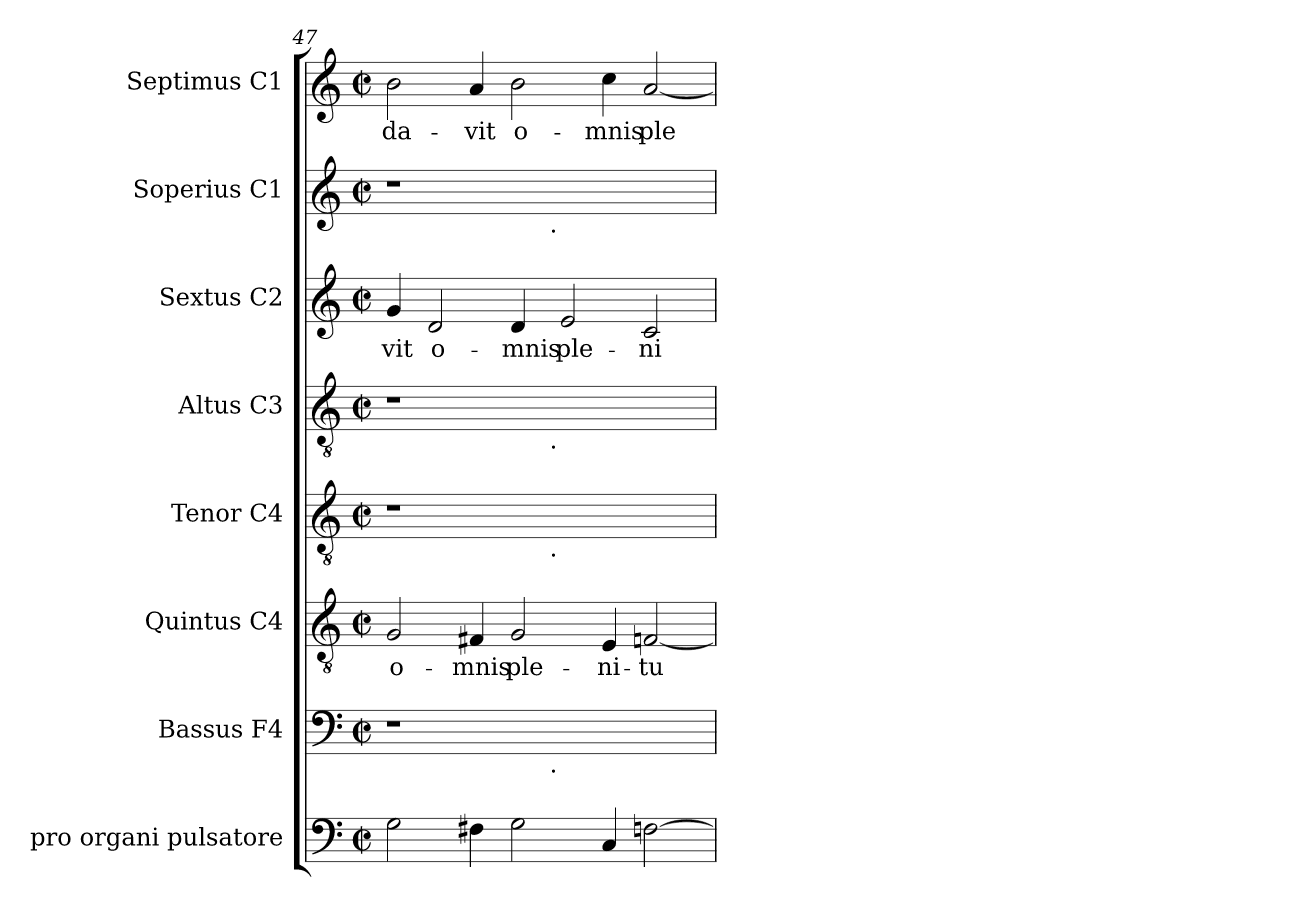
**kern	**text	**kern	**kern	**text	**kern	**kern	**kern	**text	**kern	**kern	**text
*part8	*part8	*part7	*part6	*part6	*part5	*part4	*part3	*part3	*part2	*part1	*part1
*staff8	*staff8	*staff7	*staff6	*staff6	*staff5	*staff4	*staff3	*staff3	*staff2	*staff1	*staff1
*I"pro organi  pulsatore	*	*I"Bassus  F4	*I"Quintus  C4	*	*I"Tenor  C4	*I"Altus  C3	*I"Sextus  C2	*	*I"Soperius  C1	*I"Septimus  C1	*
!!LO:PB:g=z
*clefF4	*	*clefF4	*clefGv2	*	*clefGv2	*clefGv2	*clefG2	*	*clefG2	*clefG2	*
*k[]	*	*k[]	*k[]	*	*k[]	*k[]	*k[]	*	*k[]	*k[]	*
*C:	*	*C:	*C:	*	*C:	*C:	*C:	*	*C:	*C:	*
*M2/2	*	*M2/2	*M2/2	*	*M2/2	*M2/2	*M2/2	*	*M2/2	*M2/2	*
*met(c|)	*	*met(c|)	*met(c|)	*	*met(c|)	*met(c|)	*met(c|)	*	*met(c|)	*met(c|)	*
=47	=47	=47	=47	=47	=47	=47	=47	=47	=47	=47	=47
!	!LO:LY:a:cj	!	!	!LO:LY:b:cj	!	!	!	!LO:LY:b:cj	!	!	!LO:LY:b:rj
*	*	*^	*	*	*^	*^	*	*	*^	*	*
2G\	.	1r	2ryy	2G/	o-	1r	2ryy	1r	2ryy	4g/	-vit	1r	2ryy	2b\	-da-
!	!	!	!	!	!	!	!	!	!	!	!LO:LY:b:cj	!	!	!	!
.	.	.	.	.	.	.	.	.	.	2d/	o-	.	.	.	.
!	!LO:LY:a:cj	!	!	!	!LO:LY:b:cj	!	!	!	!	!	!	!	!	!	!LO:LY:b:rj
4F#X\	.	.	4...ryy	4F#X/	-mnis	.	4...ryy	.	4...ryy	.	.	.	4...ryy	4a/	-vit
!	!LO:LY:a:cj	!	!	!	!LO:LY:b:cj	!	!	!	!	!	!LO:LY:b:cj	!	!	!	!LO:LY:b:rj
2G\	.	.	.	2G/	ple-	.	.	.	.	4d/	-mnis	.	.	2b\	o-
!	!	!	!	!	!	!	!	!	!	!	!	!	!LO:TX:b:t=.	!	!
!	!	!	!	!	!	!	!	!	!LO:TX:b:t=.	!	!	!	!	!	!
!	!	!	!	!	!	!	!LO:TX:b:t=.	!	!	!	!	!	!	!	!
!	!	!	!LO:TX:b:t=.	!	!	!	!	!	!	!	!	!	!	!	!
.	.	.	1ryy	.	.	.	1ryy	.	1ryy	.	.	.	1ryy	.	.
!	!	!	!	!	!	!	!	!	!	!	!LO:LY:b:cj	!	!	!	!
.	.	1ryy	.	.	.	1ryy	.	1ryy	.	2e/	ple-	1ryy	.	.	.
!	!LO:LY:a:cj	!	!	!	!LO:LY:b:cj	!	!	!	!	!	!	!	!	!	!LO:LY:b:rj
4C/	.	.	.	4E/	-ni-	.	.	.	.	.	.	.	.	4cc\	-mnis
!	!LO:LY:a:cj	!	!	!	!LO:LY:b:cj	!	!	!	!	!	!LO:LY:b:cj	!	!	!	!LO:LY:b:rj
[>2Fn\	.	.	.	[<2Fn/	-tu-	.	.	.	.	2c/	-ni-	.	.	[<2a/	ple-
.	.	.	32ryy	.	.	.	32ryy	.	32ryy	.	.	.	32ryy	.	.
*	*	*	*	*	*	*v	*v	*	*	*	*	*v	*v	*	*
*	*	*v	*v	*	*	*	*v	*v	*	*	*	*	*
=	=	=	=	=	=	=	=	=	=	=	=
*-	*-	*-	*-	*-	*-	*-	*-	*-	*-	*-	*-
